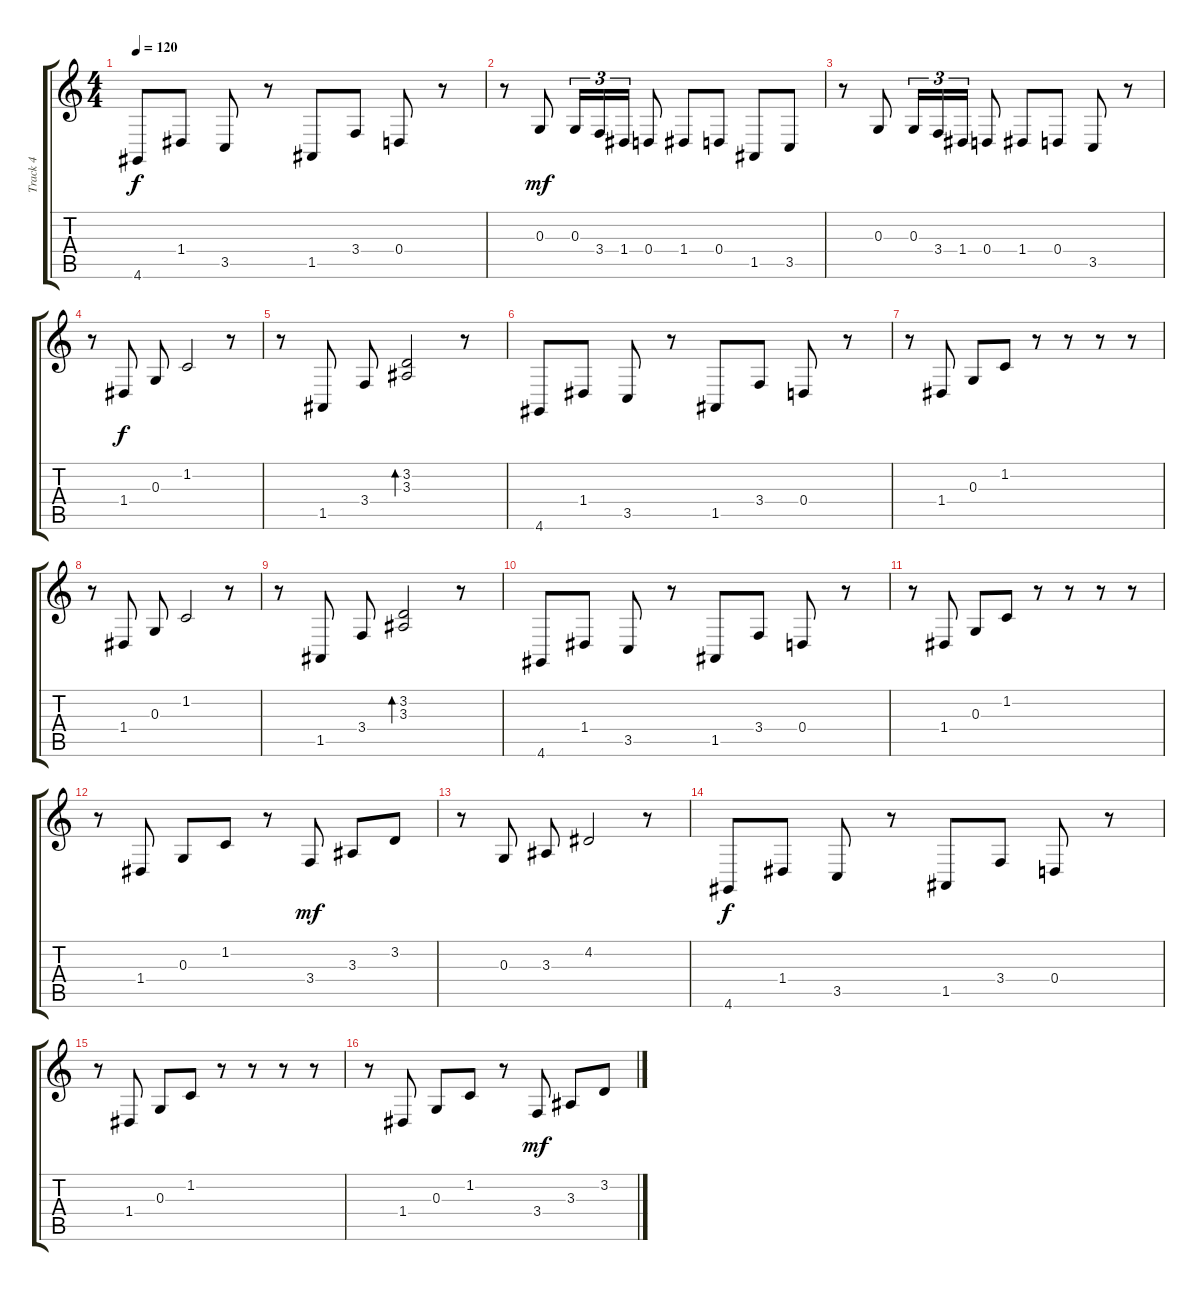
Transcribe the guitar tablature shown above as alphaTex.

\track ("Track 4" "Track 4") {instrument orchestralharp}
\staff {score tabs}
\tuning (E4 B3 G3 D3 A2 E2) {hide}
\ts (4 4)
\tempo 120
\clef g2
\ks c
4.6.8{dy f} 1.4.8 3.5.8 r.8 1.5.8 3.4.8 0.4.8 r.8 |
r.8 0.3.8{dy mf} 0.3.16{tu (3 2)} 3.4.16{tu (3 2)} 1.4.16{tu (3 2)} 0.4.8 1.4.8 0.4.8 1.5.8 3.5.8 |
r.8 0.3.8 0.3.16{tu (3 2)} 3.4.16{tu (3 2)} 1.4.16{tu (3 2)} 0.4.8 1.4.8 0.4.8 3.5.8 r.8 |
r.8 1.4.8{dy f} 0.3.8 1.2.2 r.8 |
r.8 1.5.8 3.4.8 (3.2 3.3).2{bd 120} r.8 |
4.6.8 1.4.8 3.5.8 r.8 1.5.8 3.4.8 0.4.8 r.8 |
r.8 1.4.8 0.3.8 1.2.8 r.8 r.8 r.8 r.8 |
r.8 1.4.8 0.3.8 1.2.2 r.8 |
r.8 1.5.8 3.4.8 (3.2 3.3).2{bd 120} r.8 |
4.6.8 1.4.8 3.5.8 r.8 1.5.8 3.4.8 0.4.8 r.8 |
r.8 1.4.8 0.3.8 1.2.8 r.8 r.8 r.8 r.8 |
r.8 1.4.8 0.3.8 1.2.8 r.8 3.4.8{dy mf} 3.3.8 3.2.8 |
r.8 0.3.8 3.3.8 4.2.2 r.8 |
4.6.8{dy f} 1.4.8 3.5.8 r.8 1.5.8 3.4.8 0.4.8 r.8 |
r.8 1.4.8 0.3.8 1.2.8 r.8 r.8 r.8 r.8 |
r.8 1.4.8 0.3.8 1.2.8 r.8 3.4.8{dy mf} 3.3.8 3.2.8
